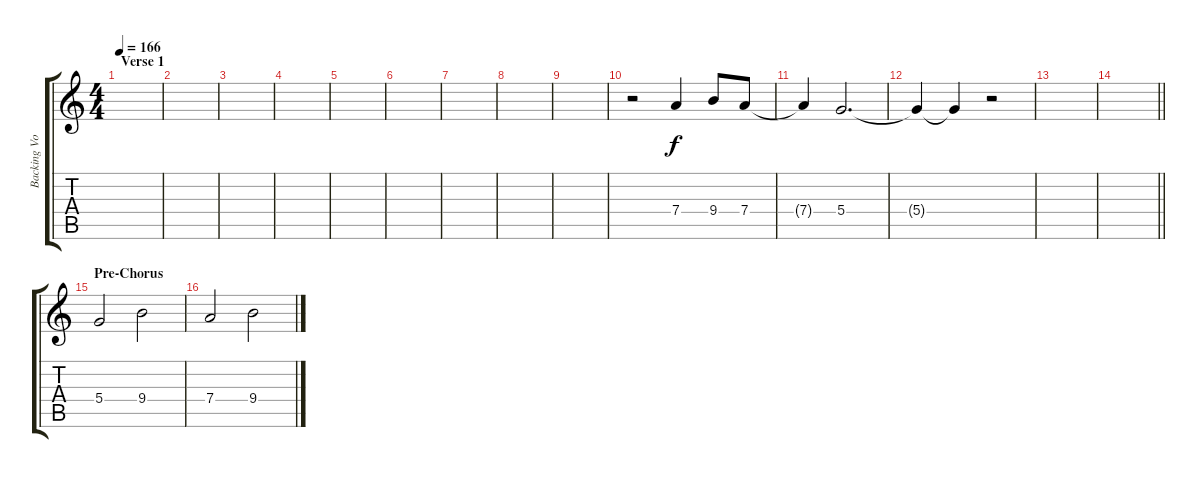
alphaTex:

\track ("Backing Vocals" "Backing Vo") {instrument fretlessbass}
\staff {score tabs}
\tuning (E4 B3 G3 D3 A2 E2) {hide}
\ts (4 4)
\section ("" "Verse 1")
\tempo 166
\clef g2
\ks c
|
|
|
|
|
|
|
|
|
r.2 7.4.4 9.4.8 7.4.8 |
7.4{t}.4 5.4.2{d} |
5.4{t}.4 5.4{t}.4 r.2 |
|
\barLineRight lightlight
|
\section ("" "Pre-Chorus")
5.4.2 9.4.2 |
7.4.2 9.4.2
